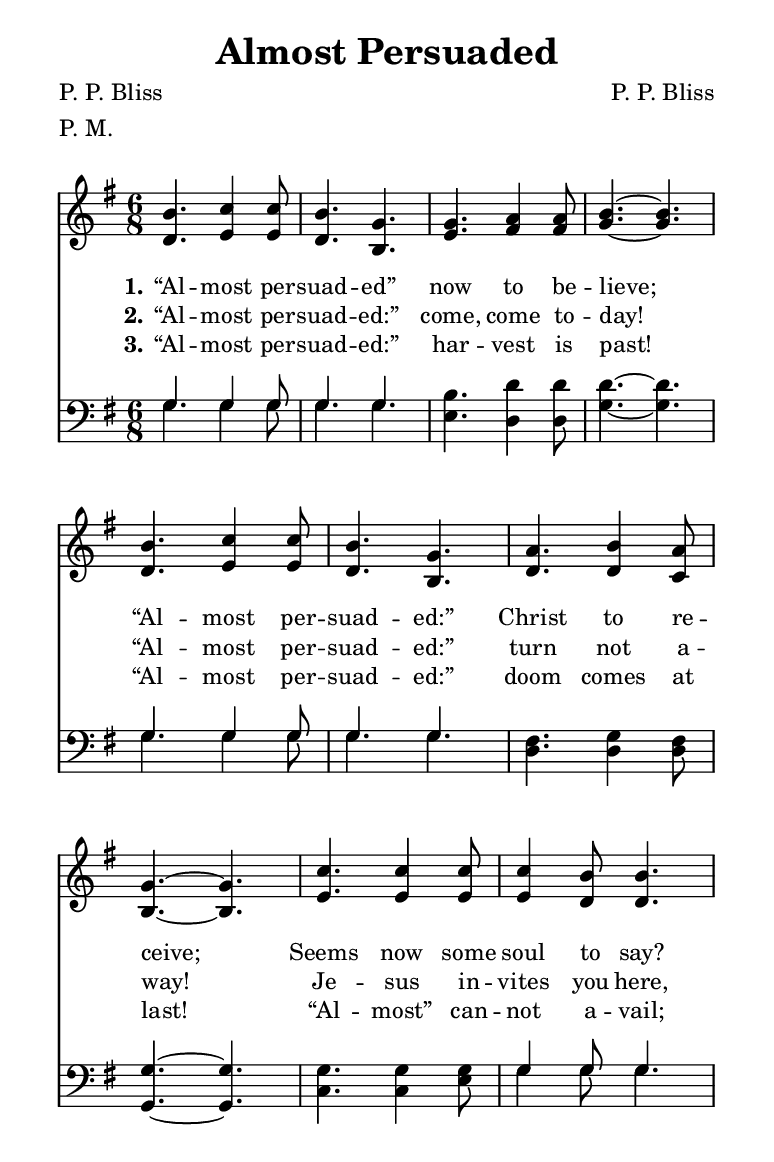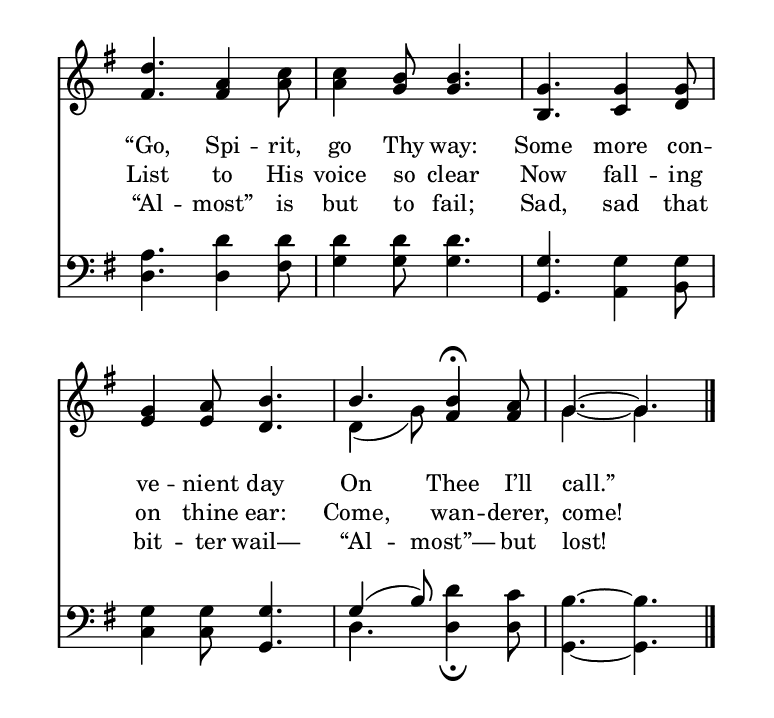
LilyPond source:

\include "common/global.ily"
\paper {
  \include "common/paper.ily"
  ragged-bottom = ##t
  ragged-last-bottom = ##t
  systems-per-page = #(cond (is-eogsized 3) (#t #f))
  %page-count = ##f
}

\header{
  hymnnumber = "57"
  title = "Almost Persuaded"
  tunename = ""
  meter = "P. M."
  poet = "P. P. Bliss"
  composer = "P. P. Bliss"
  %copyright = ""
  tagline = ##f
}

% for fermata in MIDI
ta = { \tempo 4=80 }
tb = { \tempo 4=40 }

patternAA = { c4.   c4 c8 | c4. c4. }
patternAB = { c4 c8 c4 c8 | c4. c4. }
patternAC = { c4. \tb c4 \ta c8 | c4. c4. }
patternBA = { c4. c4 c8 | c4 c8 c4. }

global = {
  \include "common/overrides.ily"
  \override Staff.TimeSignature.style = #'numbered
  \time 6/8
  \override Score.MetronomeMark.transparent = ##t % hide all fermata changes too
  \ta
  \key g \major
  %\partial 4
  \autoBeamOff
}

notesSoprano = {
\global
\relative c'' {

  \changePitch \patternAA { b c c | b g | g a a | b ~ b }
  \changePitch \patternAA { b c c | b g | a b a | g ~ g }
  \changePitch \patternBA { c c c | c b b }
  \changePitch \patternBA { d a c | c b b }
  \changePitch \patternBA { g g g | g a b }
  \changePitch \patternAC { b b \fermata a | g ~ g }

  \bar "|."

}
}

notesAlto = {
\global
\relative e' {

  \changePitch \patternAA { d e e | d b | e fis fis | g ~ g }
  \changePitch \patternAA { d e e | d b | d d c | b ~ b }
  \changePitch \patternBA { e e e | e d d }
  \changePitch \patternBA { fis fis a | a g g }
  \changePitch \patternBA { b, c d | e e d }
  \changePitch \patternAB { d( g) fis fis | g ~ g }

}
}

notesTenor = {
\global
\relative a {

  \changePitch \patternAA { g g g | g g | b d d | d ~ d }
  \changePitch \patternAA { g, g g | g g | fis g fis | g ~ g }
  \changePitch \patternBA { g g g | g g g }
  \changePitch \patternBA { a d d | d d d }
  \changePitch \patternBA { g, g g | g g g }
  \changePitch \patternAB { g( b) d c | b ~ b }

}
}

notesBass = {
\global
\relative f {

  \changePitch \patternAA { g g g | g g | e d d | g ~ g }
  \changePitch \patternAA { g g g | g g | d d d | g, ~ g }
  \changePitch \patternBA { c c e | g g g }
  \changePitch \patternBA { d d fis | g g g }
  \changePitch \patternBA { g, a b | c c g }
  \changePitch \patternAC { d' d_\fermata d | g, ~ g }

}
}

wordsA = \lyricmode {
\set stanza = "1."

“Al -- most per -- suad -- ed” now to be -- lieve;
“Al -- most per -- suad -- ed:” Christ to re -- ceive;
Seems now some soul to say?
“Go, Spi -- rit, go Thy way:
Some more con -- ve -- nient day
On Thee I’ll call.”

}

wordsB = \lyricmode {
\set stanza = "2."

“Al -- most per -- suad -- ed:” come, come to -- day!
“Al -- most per -- suad -- ed:” turn not a -- way!
Je -- sus in -- vites you here,
List to His voice so clear
Now fall -- ing on thine ear:
Come, wan -- derer, come!

}

wordsC = \lyricmode {
\set stanza = "3."

“Al -- most per -- suad -- ed:” har -- vest is past!
“Al -- most per -- suad -- ed:” doom comes at last!
“Al -- most” can -- not a -- vail;
“Al -- most” is but to fail;
Sad, sad that bit -- ter wail—
“Al -- most”— but lost!

}

\score {
  \context ChoirStaff <<
    \context Staff = upper <<
      \set Staff.autoBeaming = ##f
      \set ChoirStaff.systemStartDelimiter = #'SystemStartBar
      \set ChoirStaff.printPartCombineTexts = ##f
      \partcombine #'(2 . 9) \notesSoprano \notesAlto
      \context NullVoice = sopranos { \voiceOne << \notesSoprano >> }
      \context NullVoice = altos { \voiceTwo << \notesAlto >> }
      \context Lyrics = one   \lyricsto sopranos \wordsA
      \context Lyrics = two   \lyricsto sopranos \wordsB
      \context Lyrics = three \lyricsto sopranos \wordsC
    >>
    \context Staff = men <<
      \set Staff.autoBeaming = ##f
      \clef bass
      \set ChoirStaff.printPartCombineTexts = ##f
      \partcombine #'(2 . 9) \notesTenor \notesBass
      \context NullVoice = tenors { \voiceOne << \notesTenor >> }
      \context NullVoice = basses { \voiceTwo << \notesBass >> }
    >>
  >>
  \layout {
    \include "common/layout.ily"
  }
  \midi{
    \include "common/midi.ily"
  }
}

\version "2.19.49"  % necessary for upgrading to future LilyPond versions.

% vi:set et ts=2 sw=2 ai nocindent syntax=lilypond:
